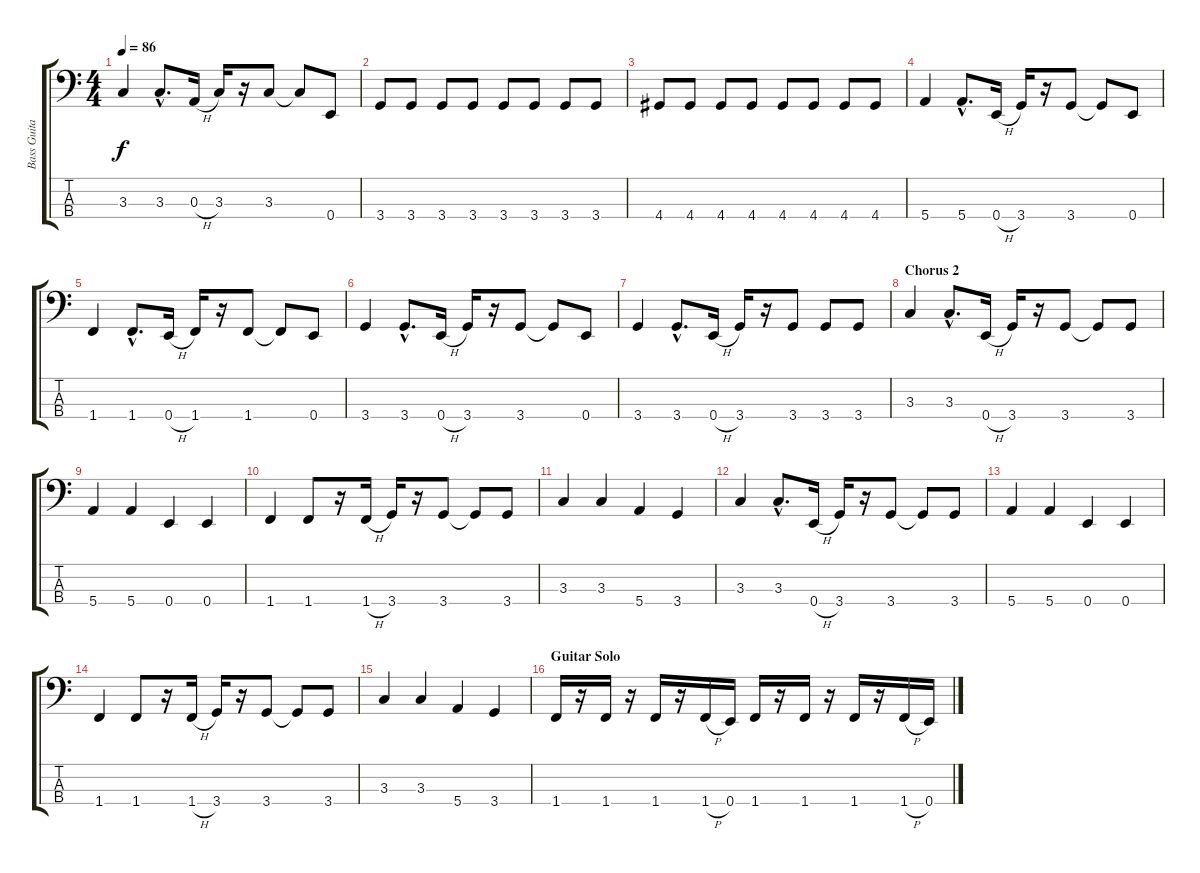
\track ("Bass Guitar" "Bass Guita") {instrument electricbasspick}
\staff {score tabs}
\tuning (G2 D2 A1 E1) {hide}
\ts (4 4)
\tempo 86
\clef f4
\ks c
3.3.4{dy f} 3.3{hac}.8{d} 0.3{h}.16 3.3.16 r.16 3.3.8 3.3{t}.8 0.4.8 |
3.4.8 3.4.8 3.4.8 3.4.8 3.4.8 3.4.8 3.4.8 3.4.8 |
4.4.8 4.4.8 4.4.8 4.4.8 4.4.8 4.4.8 4.4.8 4.4.8 |
5.4.4 5.4{hac}.8{d} 0.4{h}.16 3.4.16 r.16 3.4.8 3.4{t}.8 0.4.8 |
1.4.4 1.4{hac}.8{d} 0.4{h}.16 1.4.16 r.16 1.4.8 1.4{t}.8 0.4.8 |
3.4.4 3.4{hac}.8{d} 0.4{h}.16 3.4.16 r.16 3.4.8 3.4{t}.8 0.4.8 |
3.4.4 3.4{hac}.8{d} 0.4{h}.16 3.4.16 r.16 3.4.8 3.4.8 3.4.8 |
\section ("" "Chorus 2")
3.3.4 3.3{hac}.8{d} 0.4{h}.16 3.4.16 r.16 3.4.8 3.4{t}.8 3.4.8 |
5.4.4 5.4.4 0.4.4 0.4.4 |
1.4.4 1.4.8 r.16 1.4{h}.16 3.4.16 r.16 3.4.8 3.4{t}.8 3.4.8 |
3.3.4 3.3.4 5.4.4 3.4.4 |
3.3.4 3.3{hac}.8{d} 0.4{h}.16 3.4.16 r.16 3.4.8 3.4{t}.8 3.4.8 |
5.4.4 5.4.4 0.4.4 0.4.4 |
1.4.4 1.4.8 r.16 1.4{h}.16 3.4.16 r.16 3.4.8 3.4{t}.8 3.4.8 |
3.3.4 3.3.4 5.4.4 3.4.4 |
\section ("" "Guitar Solo")
1.4.16 r.16 1.4.16 r.16 1.4.16 r.16 1.4{h}.16 0.4.16 1.4.16 r.16 1.4.16 r.16 1.4.16 r.16 1.4{h}.16 0.4.16
